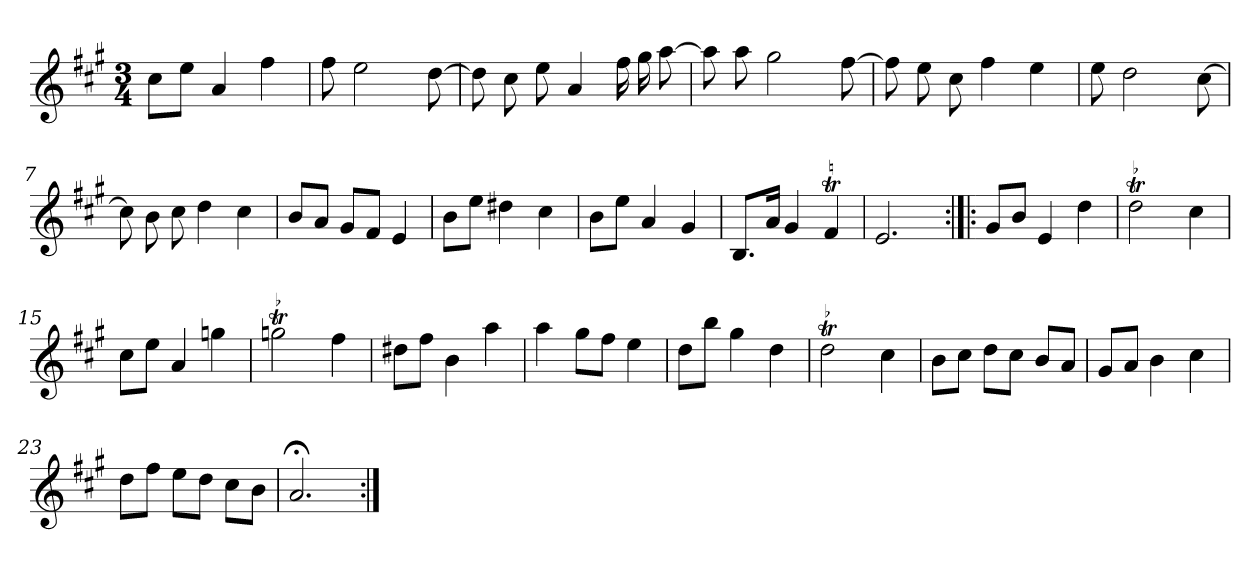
**kern
*part1
*staff1
*clefG2
*k[f#c#g#]
*A:
*M3/4
*MM120
=1
8cc#\L
8ee\J
4a
4ff#
=2
8ff#
2ee
[8dd
=3
8dd]
8cc#
8ee
4a
16ff#
16gg#
[8aa
=4
8aa]
8aa
2gg#
[8ff#
=5
8ff#]
8ee
8cc#
4ff#
4ee
=6
8ee
2dd
[8cc#
=7
8cc#]
8b
8cc#
4dd
4cc#
=8
8b/L
8a/J
8g#/L
8f#/J
4e
=9
8b\L
8ee\J
4dd#X
4cc#
=10
8b\L
8ee\J
4a
4g#
=11
8.B/L
16a/Jk
4g#
4f#t
=12
2.e
=13:|!|:
8g#/L
8b/J
4e
4dd
=14
!LO:TR:acc=-
2ddt
4cc#
=15
8cc#\L
8ee\J
4a
4ggn
=16
!LO:TR:acc=-
2ggnt
4ff#
=17
8dd#X\L
8ff#\J
4b
4aa
=18
4aa
8gg#\L
8ff#\J
4ee
=19
8dd\L
8bb\J
4gg#
4dd
=20
!LO:TR:acc=-
2ddt
4cc#
=21
8b\L
8cc#\J
8dd\L
8cc#\J
8b/L
8a/J
=22
8g#/L
8a/J
4b
4cc#
=23
8dd\L
8ff#\J
8ee\L
8dd\J
8cc#\L
8b\J
=24
2.a;<
=:|!
*-
